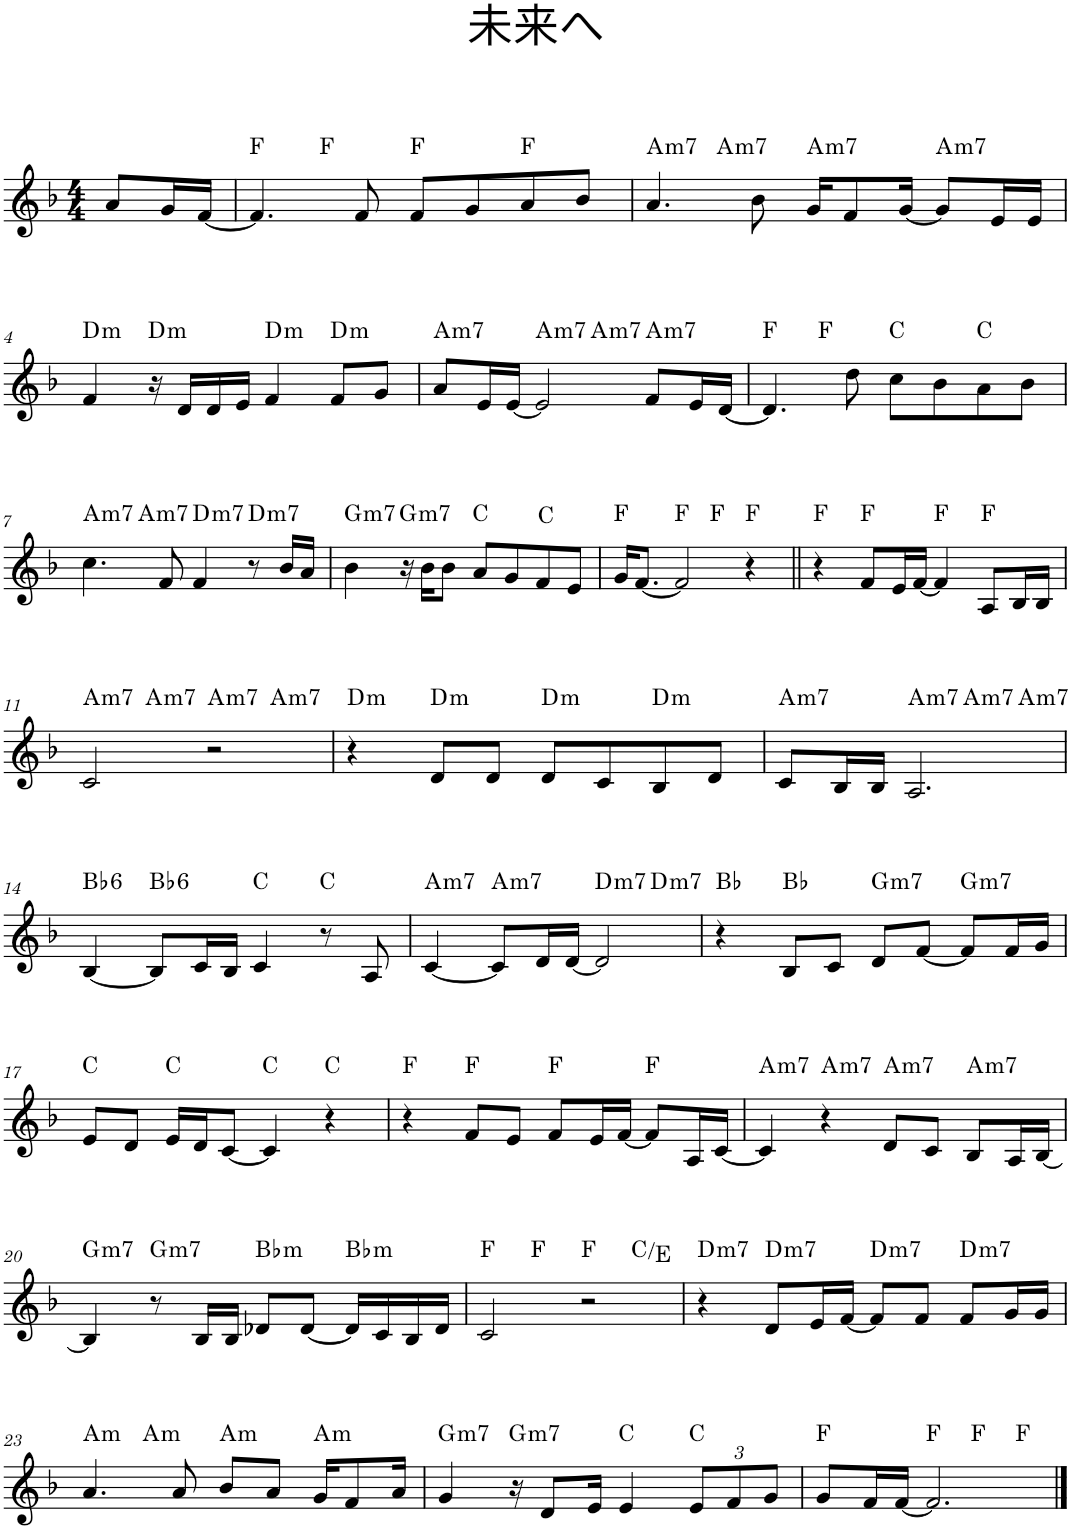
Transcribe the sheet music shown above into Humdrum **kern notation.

**kern	**harte
*part1	*part1
*staff1	*
*I"Piano	*
*I'Pno.	*
*clefG2	*
*k[b-]	*
*M4/4	*
=1	=1
8a/L	.
16g/L	.
[16f/JJ	.
=2	=2
*^	*
4.f/]	4ryy	F:maj
.	2.ryy	F:maj
8f/	.	.
8f/L	.	F:maj
8g/	.	.
8a/	.	F:maj
8b-/J	.	.
=3	=3	=3
!	!	!LO:H:kt=m7
4.a/	4ryy	A:min7
!	!	!LO:H:kt=m7
.	2.ryy	A:min7
8b-\	.	.
!	!	!LO:H:kt=m7
16g/KL	.	A:min7
8f/	.	.
[<16g/Jk	.	.
!	!	!LO:H:kt=m7
8g/L]	.	A:min7
16e/L	.	.
16e/JJ	.	.
!!LO:LB:g=z	!!
=4	=4	=4
!	!	!LO:H:kt=m
*v	*v	*
4f/	D:min
!	!LO:H:kt=m
16r	D:min
16d/LL	.
16d/	.
16e/JJ	.
!	!LO:H:kt=m
4f/	D:min
!	!LO:H:kt=m
8f/L	D:min
8g/J	.
=5	=5
!	!LO:H:kt=m7
*^	*
8a/L	2ryy	A:min7
16e/L	.	.
[<16e/JJ	.	.
!	!	!LO:H:kt=m7
2e/]	.	A:min7
!	!	!LO:H:kt=m7
.	2ryy	A:min7
!	!	!LO:H:kt=m7
8f/L	.	A:min7
16e/L	.	.
[<16d/JJ	.	.
=6	=6	=6
4.d/]	4ryy	F:maj
.	2.ryy	F:maj
8dd\	.	.
8cc\L	.	C:maj
8b-\	.	.
8a\	.	C:maj
8b-\J	.	.
!!LO:LB:g=z	!!
=7	=7	=7
!	!	!LO:H:kt=m7
4.cc\	4ryy	A:min7
!	!	!LO:H:kt=m7
.	2.ryy	A:min7
8f/	.	.
!	!	!LO:H:kt=m7
4f/	.	D:min7
!	!	!LO:H:kt=m7
8r	.	D:min7
16b-/LL	.	.
16a/JJ	.	.
=8	=8	=8
!	!	!LO:H:kt=m7
*v	*v	*
4b-\	G:min7
!	!LO:H:kt=m7
16r	G:min7
16b-\KL	.
8b-\J	.
8a/L	C:maj
8g/	.
8f/	C:maj
8e/J	.
=9	=9
*^	*
16g/KL	2ryy	F:maj
[<8.f/J	.	.
2f/]	.	F:maj
.	2ryy	F:maj
4r	.	F:maj
*v	*v	*
=10||	=10||
4r	F:maj
8f/L	F:maj
16e/L	.
[<16f/JJ	.
4f/]	F:maj
8A/L	F:maj
16B-/L	.
16B-/JJ	.
!!LO:LB:g=z
=11	=11
!	!LO:H:kt=m7
*^	*
*	*^	*
2c/	4ryy	2.ryy	A:min7
!	!	!	!LO:H:kt=m7
.	2.ryy	.	A:min7
!	!	!	!LO:H:kt=m7
2r	.	.	A:min7
!	!	!	!LO:H:kt=m7
.	.	4ryy	A:min7
=12	=12	=12	=12
!	!	!	!LO:H:kt=m
*v	*v	*v	*
4r	D:min
!	!LO:H:kt=m
8d/L	D:min
8d/J	.
!	!LO:H:kt=m
8d/L	D:min
8c/	.
!	!LO:H:kt=m
8B-/	D:min
8d/J	.
=13	=13
!	!LO:H:kt=m7
*^	*
*	*^	*
8c/L	2ryy	2.ryy	A:min7
16B-/L	.	.	.
16B-/JJ	.	.	.
!	!	!	!LO:H:kt=m7
2.A/	.	.	A:min7
!	!	!	!LO:H:kt=m7
.	2ryy	.	A:min7
!	!	!	!LO:H:kt=m7
.	.	4ryy	A:min7
!!LO:LB:g=z	!!	!!
=14	=14	=14	=14
!	!	!	!LO:H:kt=6
*v	*v	*v	*
[<4B-/	Bb:maj6
!	!LO:H:kt=6
8B-/L]	Bb:maj6
16c/L	.
16B-/JJ	.
4c/	C:maj
8r	C:maj
8A/	.
=15	=15
!	!LO:H:kt=m7
*^	*
[<4c/	2.ryy	A:min7
!	!	!LO:H:kt=m7
8c/L]	.	A:min7
16d/L	.	.
[<16d/JJ	.	.
!	!	!LO:H:kt=m7
2d/]	.	D:min7
!	!	!LO:H:kt=m7
.	4ryy	D:min7
*v	*v	*
=16	=16
4r	Bb:maj
8B-/L	Bb:maj
8c/J	.
!	!LO:H:kt=m7
8d/L	G:min7
[<8f/J	.
!	!LO:H:kt=m7
8f/L]	G:min7
16f/L	.
16g/JJ	.
!!LO:LB:g=z
=17	=17
8e/L	C:maj
8d/J	.
16e/LL	C:maj
16d/J	.
[<8c/J	.
4c/]	C:maj
4r	C:maj
=18	=18
4r	F:maj
8f/L	F:maj
8e/J	.
8f/L	F:maj
16e/L	.
[<16f/JJ	.
8f/L]	F:maj
16A/L	.
[<16c/JJ	.
=19	=19
!	!LO:H:kt=m7
4c/]	A:min7
!	!LO:H:kt=m7
4r	A:min7
!	!LO:H:kt=m7
8d/L	A:min7
8c/J	.
!	!LO:H:kt=m7
8B-/L	A:min7
16A/L	.
[16B-/JJ	.
!!LO:LB:g=z
=20	=20
!	!LO:H:kt=m7
4B-/]	G:min7
!	!LO:H:kt=m7
8r	G:min7
16B-/LL	.
16B-/JJ	.
!	!LO:H:kt=m
8d-X/L	Bb:min
[<8d-/J	.
!	!LO:H:kt=m
16d-/LL]	Bb:min
16c/	.
16B-/	.
16d-/JJ	.
=21	=21
*^	*
*	*^	*
2c/	4ryy	2.ryy	F:maj
.	2.ryy	.	F:maj
2r	.	.	F:maj
.	.	4ryy	C:maj/3
=22	=22	=22	=22
!	!	!	!LO:H:kt=m7
*v	*v	*v	*
4r	D:min7
!	!LO:H:kt=m7
8d/L	D:min7
16e/L	.
[<16f/JJ	.
!	!LO:H:kt=m7
8f/L]	D:min7
8f/J	.
!	!LO:H:kt=m7
8f/L	D:min7
16g/L	.
16g/JJ	.
!!LO:LB:g=z
=23	=23
!	!LO:H:kt=m
*^	*
4.a/	4ryy	A:min
!	!	!LO:H:kt=m
.	2.ryy	A:min
8a/	.	.
!	!	!LO:H:kt=m
8b-/L	.	A:min
8a/J	.	.
!	!	!LO:H:kt=m
16g/KL	.	A:min
8f/	.	.
16a/Jk	.	.
=24	=24	=24
!	!	!LO:H:kt=m7
*v	*v	*
4g/	G:min7
!	!LO:H:kt=m7
16r	G:min7
8d/L	.
16e/Jk	.
4e/	C:maj
*Xbrackettup	*
12e/L	C:maj
12f/	.
12g/J	.
=25	=25
*^	*
*	*^	*
8g/L	2ryy	2.ryy	F:maj
16f/L	.	.	.
[<16f/JJ	.	.	.
2.f/]	.	.	F:maj
.	2ryy	.	F:maj
.	.	4ryy	F:maj
*v	*v	*v	*
==	==
*-	*-
